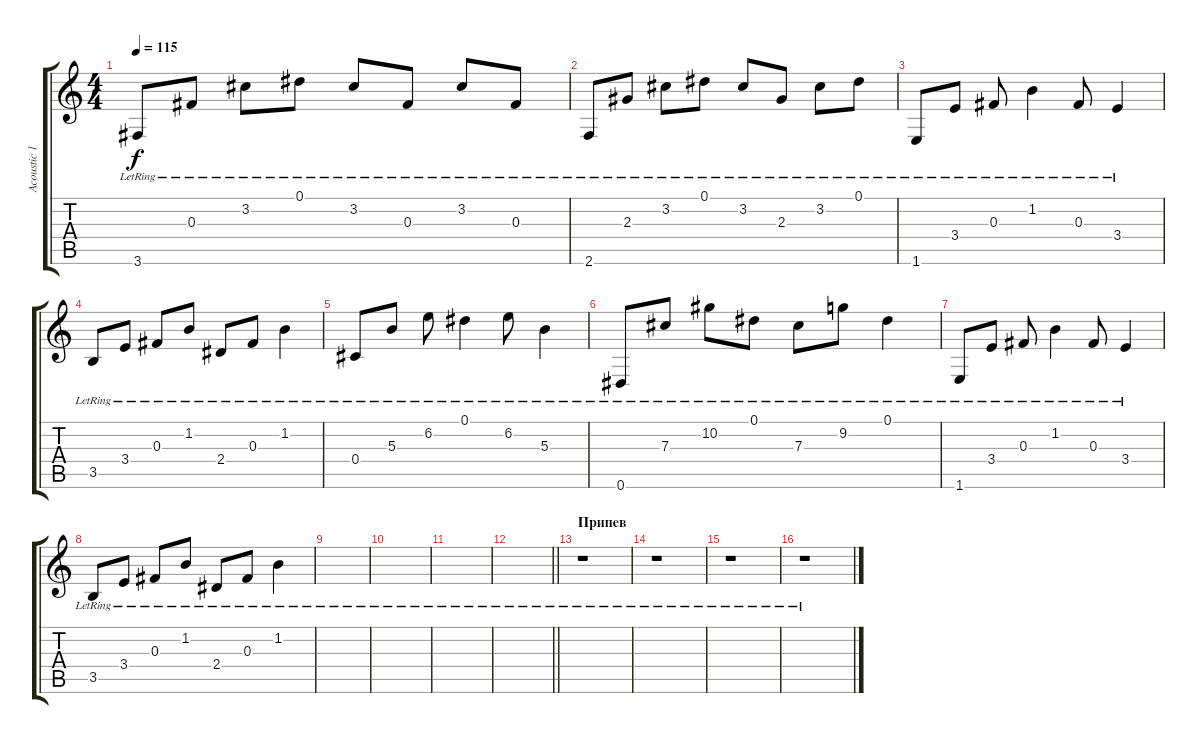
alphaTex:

\track ("Acoustic 1" "Acoustic 1") {instrument acousticguitarsteel}
\staff {score tabs}
\tuning (Eb4 Bb3 Gb3 Db3 Ab2 Eb2) {hide}
\ts (4 4)
\tempo 115
\clef g2
\ks c
3.6{lr}.8{dy f} 0.3{lr}.8 3.2{lr}.8 0.1{lr}.8 3.2{lr}.8 0.3{lr}.8 3.2{lr}.8 0.3{lr}.8 |
2.6{lr}.8 2.3{lr}.8 3.2{lr}.8 0.1{lr}.8 3.2{lr}.8 2.3{lr}.8 3.2{lr}.8 0.1{lr}.8 |
1.6{lr}.8 3.4{lr}.8 0.3{lr}.8 1.2{lr}.4 0.3{lr}.8 3.4{lr}.4 |
3.5{lr}.8 3.4{lr}.8 0.3{lr}.8 1.2{lr}.8 2.4{lr}.8 0.3{lr}.8 1.2{lr}.4 |
0.4{lr}.8 5.3{lr}.8 6.2{lr}.8 0.1{lr}.4 6.2{lr}.8 5.3{lr}.4 |
0.6{lr}.8 7.3{lr}.8 10.2{lr}.8 0.1{lr}.8 7.3{lr}.8 9.2{lr}.8 0.1{lr}.4 |
1.6{lr}.8 3.4{lr}.8 0.3{lr}.8 1.2{lr}.4 0.3{lr}.8 3.4{lr}.4 |
3.5{lr}.8 3.4{lr}.8 0.3{lr}.8 1.2{lr}.8 2.4{lr}.8 0.3{lr}.8 1.2{lr}.4 |
|
|
|
\barLineRight lightlight
|
\section ("" "Припев")
r.1 |
r.1 |
r.1 |
r.1
